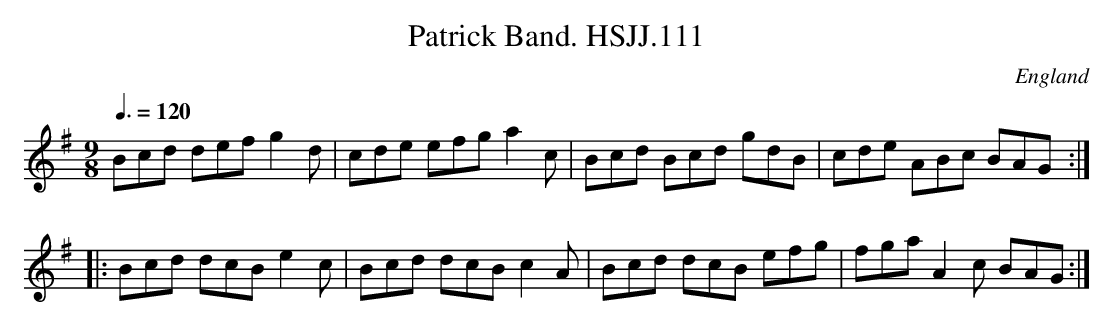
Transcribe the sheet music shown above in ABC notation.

X:1
T:Patrick Band. HSJJ.111
L:1/8
M:9/8
O:England
Q:3/8=120
K:G
Bcd def g2d|cde efga2c|Bcd Bcd gdB|cde ABc BAG:|!
|:Bcd dcBe2c|Bcd dcBc2A|Bcd dcB efg|fgaA2c BAG:|
